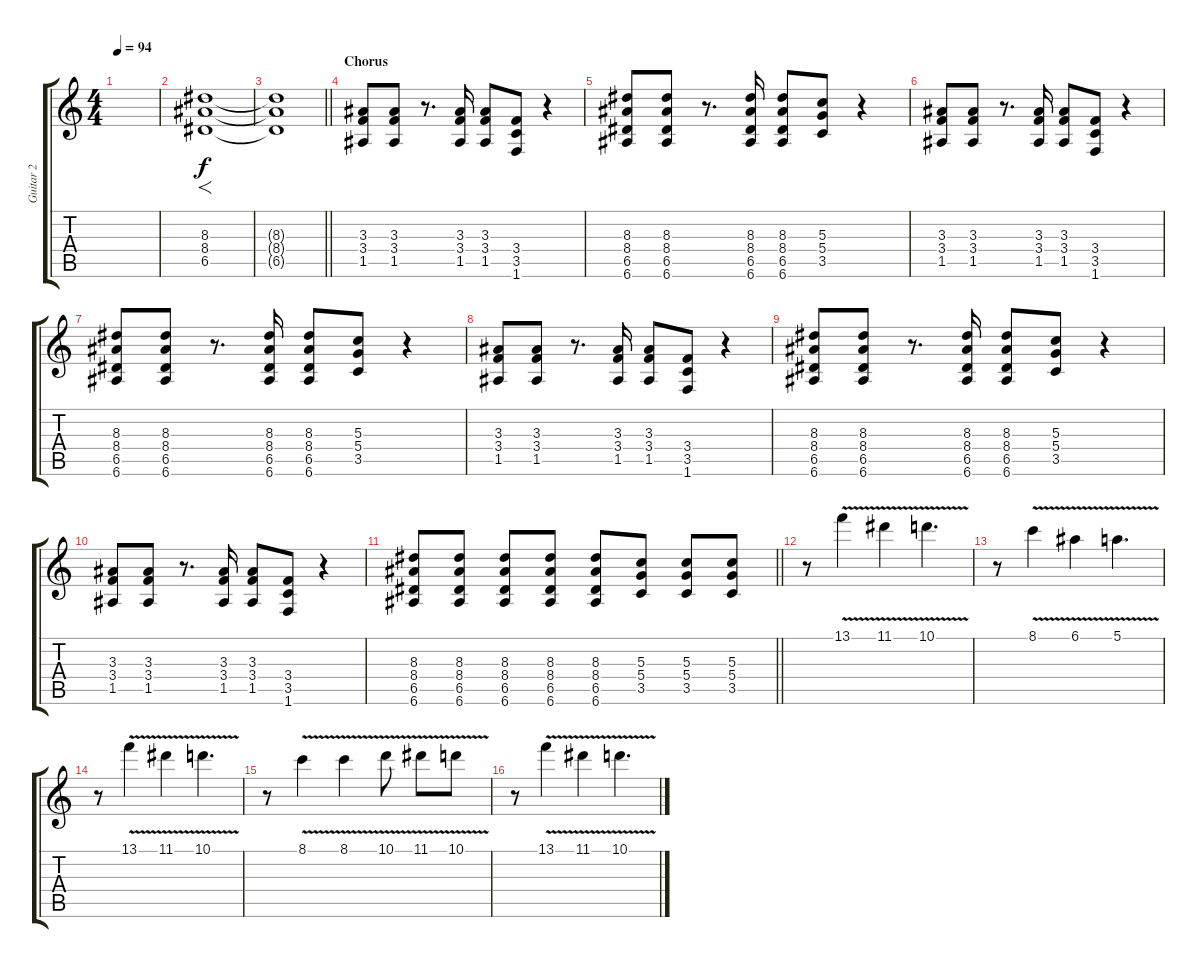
\track ("Guitar 2" "Guitar 2") {instrument overdrivenguitar}
\staff {score tabs}
\tuning (E4 B3 G3 D3 A2 E2) {hide}
\ts (4 4)
\tempo 94
\clef g2
\ks c
|
(8.3 8.4 6.5).1{f} |
\barLineRight lightlight
(8.3{t} 8.4{t} 6.5{t}).1 |
\section ("" "Chorus")
(3.3 3.4 1.5).8 (3.3 3.4 1.5).8 r.8{d} (3.3 3.4 1.5).16 (3.3 3.4 1.5).8 (3.4 3.5 1.6).8 r.4 |
(8.3 8.4 6.5 6.6).8 (8.3 8.4 6.5 6.6).8 r.8{d} (8.3 8.4 6.5 6.6).16 (8.3 8.4 6.5 6.6).8 (5.3 5.4 3.5).8 r.4 |
(3.3 3.4 1.5).8 (3.3 3.4 1.5).8 r.8{d} (3.3 3.4 1.5).16 (3.3 3.4 1.5).8 (3.4 3.5 1.6).8 r.4 |
(8.3 8.4 6.5 6.6).8 (8.3 8.4 6.5 6.6).8 r.8{d} (8.3 8.4 6.5 6.6).16 (8.3 8.4 6.5 6.6).8 (5.3 5.4 3.5).8 r.4 |
(3.3 3.4 1.5).8 (3.3 3.4 1.5).8 r.8{d} (3.3 3.4 1.5).16 (3.3 3.4 1.5).8 (3.4 3.5 1.6).8 r.4 |
(8.3 8.4 6.5 6.6).8 (8.3 8.4 6.5 6.6).8 r.8{d} (8.3 8.4 6.5 6.6).16 (8.3 8.4 6.5 6.6).8 (5.3 5.4 3.5).8 r.4 |
(3.3 3.4 1.5).8 (3.3 3.4 1.5).8 r.8{d} (3.3 3.4 1.5).16 (3.3 3.4 1.5).8 (3.4 3.5 1.6).8 r.4 |
\barLineRight lightlight
(8.3 8.4 6.5 6.6).8 (8.3 8.4 6.5 6.6).8 (8.3 8.4 6.5 6.6).8 (8.3 8.4 6.5 6.6).8 (8.3 8.4 6.5 6.6).8 (5.3 5.4 3.5).8 (5.3 5.4 3.5).8 (5.3 5.4 3.5).8 |
r.8 13.1{v}.4 11.1{v}.4 10.1{v}.4{d} |
r.8 8.1{v}.4 6.1{v}.4 5.1{v}.4{d} |
r.8 13.1{v}.4 11.1{v}.4 10.1{v}.4{d} |
r.8 8.1{v}.4 8.1{v}.4 10.1{v}.8 11.1{v}.8 10.1{v}.8 |
r.8 13.1{v}.4 11.1{v}.4 10.1{v}.4{d}
